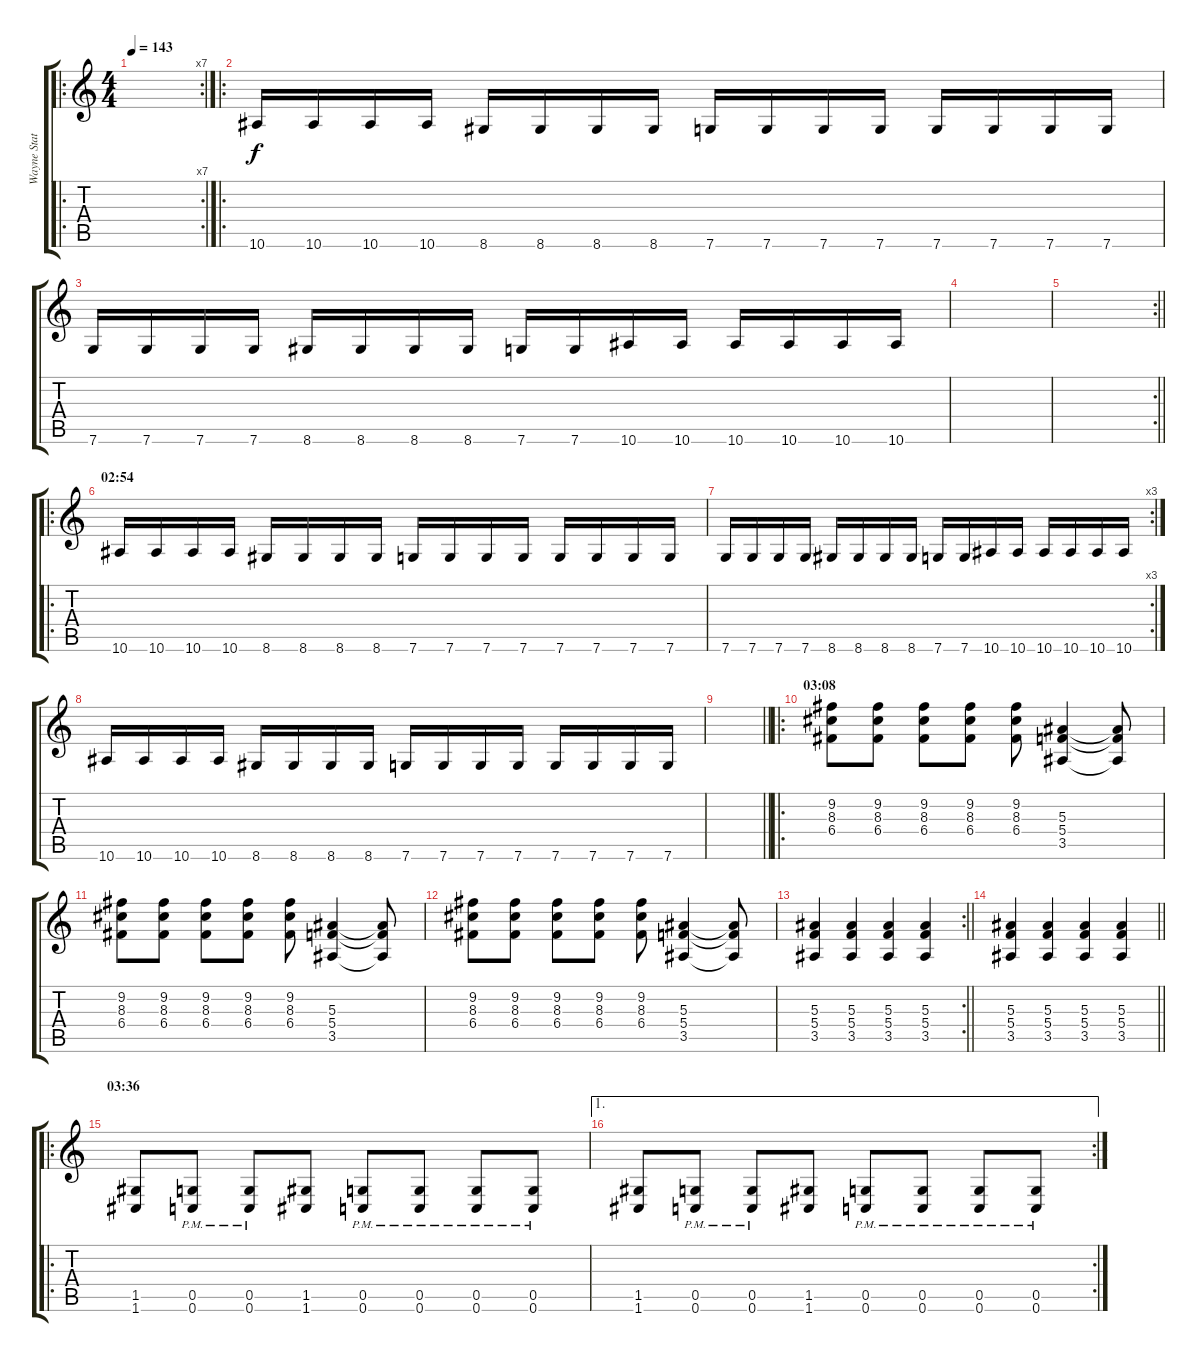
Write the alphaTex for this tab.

\track ("Wayne Static" "Wayne Stat") {instrument distortionguitar}
\staff {score tabs}
\tuning (D4 A3 F3 C3 G2 C2) {hide}
\ro
\rc 7
\ts (4 4)
\tempo 143
\clef g2
\ks c
|
\ro
10.6.16 10.6.16 10.6.16 10.6.16 8.6.16 8.6.16 8.6.16 8.6.16 7.6.16 7.6.16 7.6.16 7.6.16 7.6.16 7.6.16 7.6.16 7.6.16 |
7.6.16 7.6.16 7.6.16 7.6.16 8.6.16 8.6.16 8.6.16 8.6.16 7.6.16 7.6.16 10.6.16 10.6.16 10.6.16 10.6.16 10.6.16 10.6.16 |
|
\rc 2
\barLineRight lightlight
|
\ro
\section ("" "02:54")
10.6.16 10.6.16 10.6.16 10.6.16 8.6.16 8.6.16 8.6.16 8.6.16 7.6.16 7.6.16 7.6.16 7.6.16 7.6.16 7.6.16 7.6.16 7.6.16 |
\rc 3
7.6.16 7.6.16 7.6.16 7.6.16 8.6.16 8.6.16 8.6.16 8.6.16 7.6.16 7.6.16 10.6.16 10.6.16 10.6.16 10.6.16 10.6.16 10.6.16 |
10.6.16{volume 9} 10.6.16 10.6.16 10.6.16 8.6.16 8.6.16 8.6.16 8.6.16 7.6.16 7.6.16 7.6.16 7.6.16 7.6.16 7.6.16 7.6.16 7.6.16 |
\barLineRight lightlight
|
\ro
\section ("" "03:08")
(9.2 8.3 6.4).8{volume 15} (9.2 8.3 6.4).8 (9.2 8.3 6.4).8 (9.2 8.3 6.4).8 (9.2 8.3 6.4).8 (5.3 5.4 3.5).4 (5.3{t} 5.4{t} 3.5{t}).8 |
(9.2 8.3 6.4).8 (9.2 8.3 6.4).8 (9.2 8.3 6.4).8 (9.2 8.3 6.4).8 (9.2 8.3 6.4).8 (5.3 5.4 3.5).4 (5.3{t} 5.4{t} 3.5{t}).8 |
(9.2 8.3 6.4).8 (9.2 8.3 6.4).8 (9.2 8.3 6.4).8 (9.2 8.3 6.4).8 (9.2 8.3 6.4).8 (5.3 5.4 3.5).4 (5.3{t} 5.4{t} 3.5{t}).8 |
\rc 2
\barLineRight lightlight
(5.3 5.4 3.5).4 (5.3 5.4 3.5).4 (5.3 5.4 3.5).4 (5.3 5.4 3.5).4 |
\barLineRight lightlight
(5.3 5.4 3.5).4 (5.3 5.4 3.5).4 (5.3 5.4 3.5).4 (5.3 5.4 3.5).4 |
\ro
\section ("" "03:36")
(1.5 1.6).8 (0.5{pm} 0.6{pm}).8 (0.5{pm} 0.6{pm}).8 (1.5 1.6).8 (0.5{pm} 0.6{pm}).8 (0.5{pm} 0.6{pm}).8 (0.5{pm} 0.6{pm}).8 (0.5{pm} 0.6{pm}).8 |
\ae 1
\rc 2
(1.5 1.6).8 (0.5{pm} 0.6{pm}).8 (0.5{pm} 0.6{pm}).8 (1.5 1.6).8 (0.5{pm} 0.6{pm}).8 (0.5{pm} 0.6{pm}).8 (0.5{pm} 0.6{pm}).8 (0.5{pm} 0.6{pm}).8
